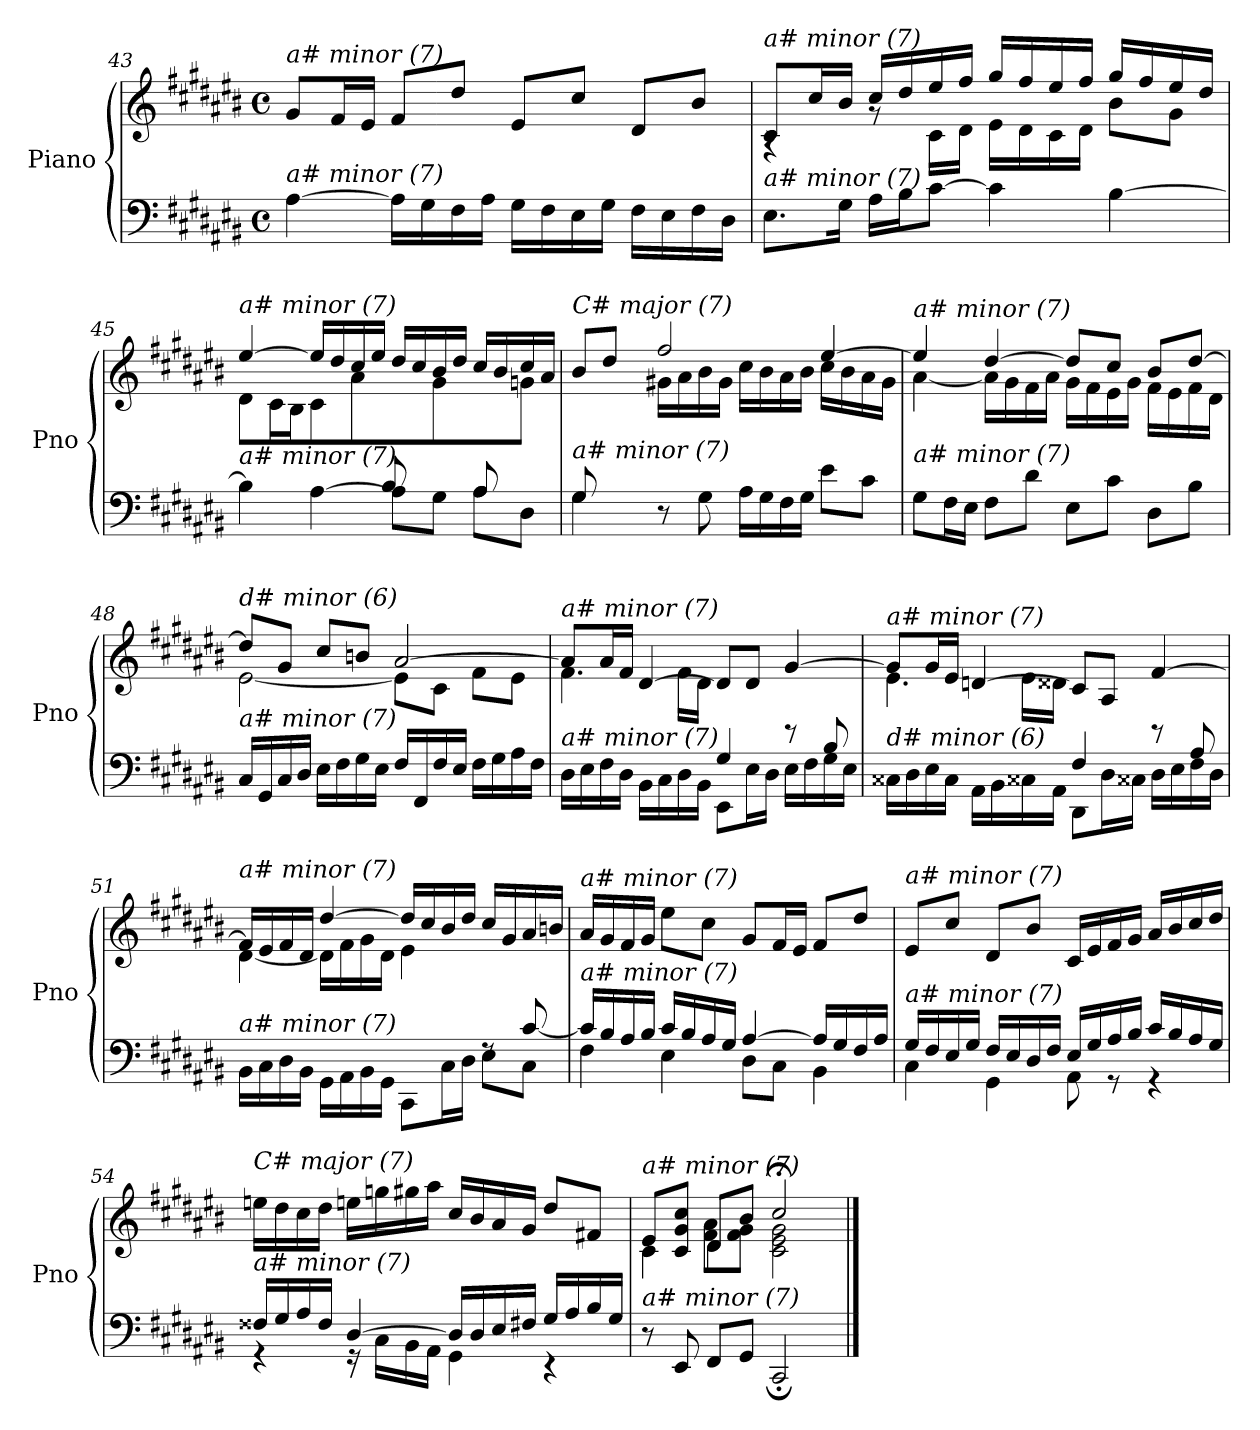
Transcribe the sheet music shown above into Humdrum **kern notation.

**kern	**kern
*part1	*part1
*staff2	*staff1
*I"Piano	*
*I'Pno	*
!!LO:LB:g=z
*clefF4	*clefG2
*k[f#c#g#d#a#e#b#]	*k[f#c#g#d#a#e#b#]
*M4/4	*M4/4
*met(c)	*met(c)
=43	=43
!	!LO:TX:i:t=a# minor (7)
!LO:TX:i:t=a# minor (7)	!
[4A#\	8g#/L
.	16f#/L
.	16e#/JJ
16A#\LL]	8f#/L
16G#\	.
16F#\	8dd#/J
16A#\JJ	.
16G#\LL	8e#/L
16F#\	.
16E#\	8cc#/J
16G#\JJ	.
16F#\LL	8d#/L
16E#\	.
16F#\	8b#/J
16D#\JJ	.
=44	=44
*	*^
!	!LO:TX:i:t=a# minor (7)	!
!LO:TX:i:t=a# minor (7)	!	!
8.E#\L	8c#/L	4rA
.	16cc#/L	.
16G#\Jk	16b#/JJ	.
16A#\LL	16cc#/LL	8rg
16B#\J	16dd#/	.
[8c#\J	16ee#/	16c#\LL
.	16ff#/JJ	16d#\JJ
4c#\]	16gg#/LL	16e#\LL
.	16ff#/	16d#\
.	16ee#/	16c#\
.	16ff#/JJ	16d#\JJ
[4B#\	16gg#/LL	8b#\L
.	16ff#/	.
.	16ee#/	8g#\J
.	16dd#/JJ	.
=45	=45	=45
*^	*	*
!	!	!LO:TX:i:t=a# minor (7)	!
!LO:TX:i:t=a# minor (7)	!	!	!
4B#\]	2ryy	[4ee#/	8d#\L
.	.	.	16c#\L
.	.	.	16B#\JJ
[4A#\	.	16ee#/LL]	8c#\L
.	.	16dd#/	.
.	.	16cc#/	8a#\J
.	.	16ee#/JJ	.
8A#\L]	8B#/L	16dd#/LL	8ryy
.	.	16cc#/	.
8G#\J	8ryy	16b#/	8g#\J
.	.	16dd#/JJ	.
8A#\L	8A#/L	16cc#/LL	8ryy
.	.	16b#/	.
8D#\J	8ryy	16cc#/	8gni\J
.	.	16a#/JJ	.
!!LO:LB:g=z	!!
=46	=46	=46	=46
!	!	!LO:TX:i:t=C# major (7)	!
!LO:TX:i:t=a# minor (7)	!	!	!
8G#/L	4G#\	8b#/L	8ryy
2..ryy	.	8dd#/J	16g#\L
.	.	.	16gni\JJ
.	8r	2ff#/	16g#\LL
.	.	.	16a#\
.	8G#\	.	16b#\
.	.	.	16g#\JJ
.	16A#\LL	.	16cc#\LL
.	16G#\	.	16b#\
.	16F#\	.	16a#\
.	16G#\JJ	.	16b#\JJ
.	8e#\L	[4ee#/	16cc#\LL
.	.	.	16b#\
.	8c#\J	.	16a#\
.	.	.	16g#\JJ
*v	*v	*	*
=47	=47	=47
!	!LO:TX:i:t=a# minor (7)	!
!LO:TX:i:t=a# minor (7)	!	!
8G#\L	4ee#/]	[4a#\
16F#\L	.	.
16E#\JJ	.	.
8F#\L	[4dd#/	16a#\LL]
.	.	16g#\
8d#\J	.	16f#\
.	.	16a#\JJ
8E#\L	8dd#/L]	16g#\LL
.	.	16f#\
8c#\J	8cc#/J	16e#\
.	.	16g#\JJ
8D#\L	8b#/L	16f#\LL
.	.	16e#\
8B#\J	[8dd#/J	16f#\
.	.	16d#\JJ
=48	=48	=48
!	!LO:TX:i:t=d# minor (6)	!
!LO:TX:i:t=a# minor (7)	!	!
16C#/LL	8dd#/L]	[2e#\
16GG#/	.	.
16C#/	8g#/J	.
16D#/JJ	.	.
16E#\LL	8cc#/L	.
16F#\	.	.
16G#\	8bn/J	.
16E#\JJ	.	.
16F#/LL	[2a#/	8e#\L]
16FF#/	.	.
16F#/	.	8c#\J
16E#/JJ	.	.
16F#\LL	.	8f#\L
16G#\	.	.
16A#\	.	8e#\J
16F#\JJ	.	.
!!LO:PB:g=z	!!
=49	=49	=49
*^	*	*
!	!	!LO:TX:i:t=a# minor (7)	!
!LO:TX:i:t=a# minor (7)	!	!	!
2ryy	16D#\LL	8a#/L]	4.f#\
.	16E#\	.	.
.	16F#\	16a#/L	.
.	16D#\JJ	16f#/JJ	.
.	16BB#\LL	[4d#/	.
.	16C#\	.	.
.	16D#\	.	16f#\LL
.	16BB#\JJ	.	16d#\JJ
4G#/	8EE#\L	8d#/L]	4ryy
.	16E#\L	8d#/J	.
.	16D#\JJ	.	.
8ryy	16E#\LL	[4g#/	8rBB
.	16F#\	.	.
8B#/	16G#\	.	8ryy
.	16E#\JJ	.	.
=50	=50	=50	=50
!	!	!LO:TX:i:t=a# minor (7)	!
!LO:TX:i:t=d# minor (6)	!	!	!
2ryy	16C##X\LL	8g#/L]	4.e#\
.	16D#\	.	.
.	16E#\	16g#/L	.
.	16C##\JJ	16e#/JJ	.
.	16AA#\LL	[4dni/	.
.	16BB#\	.	.
.	16C##X\	.	16e#\LL
.	16AA#\JJ	.	16d##Xi\JJ
4F#/	8DD#\L	8c##/L]	4ryy
.	16D#\L	8A#/J	.
.	16C##X\JJ	.	.
8ryy	16D#\LL	[4f#/	8rBB
.	16E#\	.	.
8A#/	16F#\	.	8ryy
.	16D#\JJ	.	.
=51	=51	=51	=51
*	*^	*	*^
!	!	!	!LO:TX:i:t=a# minor (7)	!	!
!LO:TX:i:t=a# minor (7)	!	!	!	!	!
2.ryy	16BB#\LL	2.ryy	16f#/LL]	[4d#\	2.ryy
.	16C#\	.	16e#/	.	.
.	16D#\	.	16f#/	.	.
.	16BB#\JJ	.	16d#/JJ	.	.
.	16GG#\LL	.	[4dd#/	16d#\LL]	.
.	16AA#\	.	.	16f#\	.
.	16BB#\	.	.	16g#\	.
.	16GG#\JJ	.	.	16d#\JJ	.
.	8CC#\L	.	16dd#/LL]	4e#\	.
.	.	.	16cc#/	.	.
.	16C#\L	.	16b#/	.	.
.	16D#\JJ	.	16dd#/JJ	.	.
4ryy	8rF	8E#\L	16cc#/LL	4ryy	4ryy
.	.	.	16g#/	.	.
.	[8c#/	8C#\J	16a#/	.	.
.	.	.	16bn/JJ	.	.
*	*v	*v	*	*	*
*	*	*v	*v	*v
!!LO:LB:g=z
=52	=52	=52
!	!	!LO:TX:i:t=a# minor (7)
!LO:TX:i:t=a# minor (7)	!	!
16c#/LL]	4F#\	16a#/LL
16B#/	.	16g#/
16A#/	.	16f#/
16B#/JJ	.	16g#/JJ
16c#/LL	4E#\	8ee#\L
16B#/	.	.
16A#/	.	8cc#\J
16G#/JJ	.	.
[4A#/	8D#\L	8g#/L
.	8C#\J	16f#/L
.	.	16e#/JJ
16A#/LL]	4BB#\	8f#/L
16G#/	.	.
16F#/	.	8dd#/J
16A#/JJ	.	.
=53	=53	=53
!	!	!LO:TX:i:t=a# minor (7)
!LO:TX:i:t=a# minor (7)	!	!
16G#/LL	4C#\	8e#/L
16F#/	.	.
16E#/	.	8cc#/J
16G#/JJ	.	.
16F#/LL	4GG#\	8d#/L
16E#/	.	.
16D#/	.	8b#/J
16F#/JJ	.	.
16E#/LL	8AA#\	16c#/LL
16G#/	.	16e#/
16A#/	8r	16f#/
16B#/JJ	.	16g#/JJ
16c#/LL	4r	16a#/LL
16B#/	.	16b#/
16A#/	.	16cc#/
16G#/JJ	.	16dd#/JJ
!!LO:LB:g=z
=54	=54	=54
!	!	!LO:TX:i:t=C# major (7)
!LO:TX:i:t=a# minor (7)	!	!
16F##X/LL	4r	16een\LL
16G#/	.	16dd#\
16A#/	.	16cc#\
16F##/JJ	.	16dd#\JJ
[4D#/	16r	16een\LL
.	16C#\LL	16ggni\
.	16BB#\	16gg#\
.	16AA#\JJ	16aa#\JJ
16D#/LL]	4GG#\	16cc#/LL
16D#/	.	16b#/
16E#/	.	16a#/
16F#X/JJ	.	16g#/JJ
16G#/LL	4r	8dd#/L
16A#/	.	.
16B#/	.	8f#X/J
16G#/JJ	.	.
=55	=55	=55
*	*	*^
*	*	*	*^
!	!	!LO:TX:i:t=a# minor (7)	!	!
!LO:TX:i:t=a# minor (7)	!	!	!	!
4ryy	8r	8e#/L	4c#\	4ryy
.	8EE#/	8c#/ 8g#/ 8cc#/J	.	.
4ryy	8FF#/L	8d#/L	8f#\ 8a#\L	4d#\
.	8GG#/J	8b#/J	8f#\ 8g#\J	.
2ryy	2CC#;/	2cc#;</	2c#\ 2e#\ 2g#\	2ryy
*v	*v	*	*	*
*	*v	*v	*v
==	==
*-	*-
